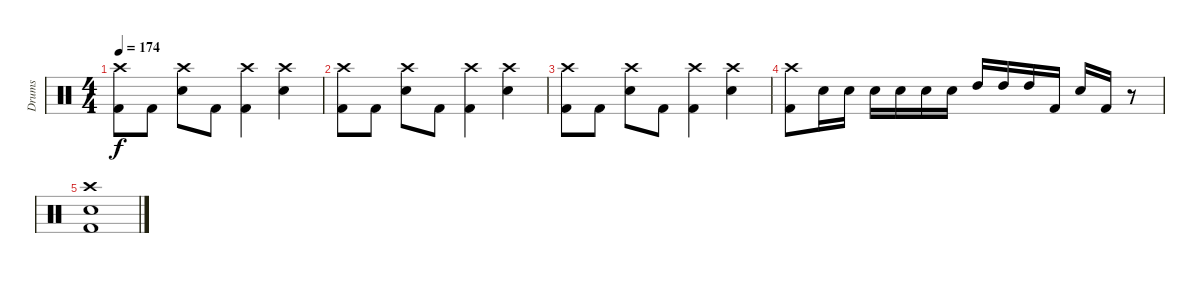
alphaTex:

\track ("Drums" "Drums") {instrument percussion}
\staff {score}
\articulation defaults
\ts (4 4)
\tempo 174
\clef neutral
\ks c
("Crash high (hit)" "Kick (hit) 2").8{dy f} "Kick (hit) 2".8 ("Crash high (hit)" "Electric Snare (hit)").8 "Kick (hit) 2".8 ("Crash high (hit)" "Kick (hit) 2").4 ("Crash high (hit)" "Electric Snare (hit)").4 |
("Crash high (hit)" "Kick (hit) 2").8 "Kick (hit) 2".8 ("Crash high (hit)" "Electric Snare (hit)").8 "Kick (hit) 2".8 ("Crash high (hit)" "Kick (hit) 2").4 ("Crash high (hit)" "Electric Snare (hit)").4 |
("Crash high (hit)" "Kick (hit) 2").8 "Kick (hit) 2".8 ("Crash high (hit)" "Electric Snare (hit)").8 "Kick (hit) 2".8 ("Crash high (hit)" "Kick (hit) 2").4 ("Crash high (hit)" "Electric Snare (hit)").4 |
("Crash high (hit)" "Kick (hit) 2").8 "Electric Snare (hit)".16 "Electric Snare (hit)".16 "Electric Snare (hit)".16 "Electric Snare (hit)".16 "Electric Snare (hit)".16 "Electric Snare (hit)".16 "High Tom (hit)".16 "High Tom (hit)".16 "High Tom (hit)".16 "Kick (hit) 2".16 "Electric Snare (hit)".16 "Kick (hit) 2".16 r.8 |
("Crash high (hit)" "Electric Snare (hit)" "Kick (hit) 2").1
